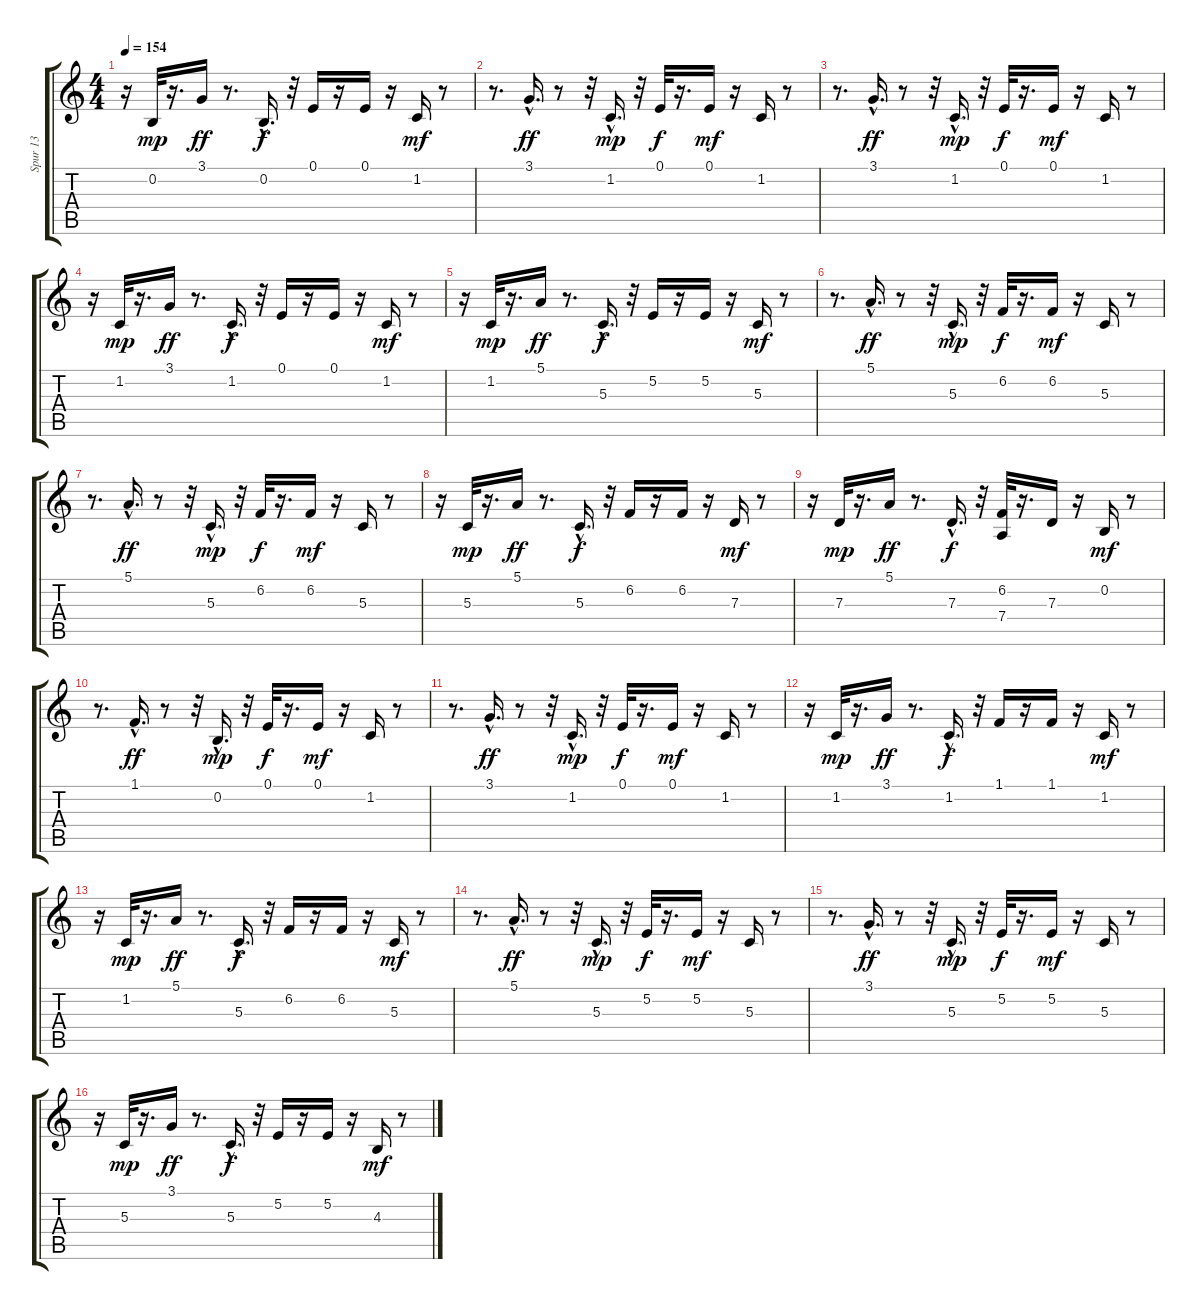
\track ("Spur 13" "Spur 13") {instrument lead2sawtooth}
\staff {score tabs}
\tuning (E4 B3 G3 D3 A2 E2) {hide}
\ts (4 4)
\tempo 154
\clef g2
\ks c
r.16{dy mf} 0.2.32{dy mp} r.16{d} 3.1.16{dy ff} r.8{d} 0.2{hac}.16{d dy f} r.32 0.1.16 r.16 0.1.16 r.16 1.2.16{dy mf} r.8 |
r.8{d} 3.1{hac}.16{d dy ff} r.8 r.32 1.2{hac}.16{d dy mp} r.32 0.1.32{dy f} r.16{d} 0.1.16{dy mf} r.16 1.2.16 r.8 |
r.8{d} 3.1{hac}.16{d dy ff} r.8 r.32 1.2{hac}.16{d dy mp} r.32 0.1.32{dy f} r.16{d} 0.1.16{dy mf} r.16 1.2.16 r.8 |
r.16 1.2.32{dy mp} r.16{d} 3.1.16{dy ff} r.8{d} 1.2{hac}.16{d dy f} r.32 0.1.16 r.16 0.1.16 r.16 1.2.16{dy mf} r.8 |
r.16 1.2.32{dy mp} r.16{d} 5.1.16{dy ff} r.8{d} 5.3{hac}.16{d dy f} r.32 5.2.16 r.16 5.2.16 r.16 5.3.16{dy mf} r.8 |
r.8{d} 5.1{hac}.16{d dy ff} r.8 r.32 5.3{hac}.16{d dy mp} r.32 6.2.32{dy f} r.16{d} 6.2.16{dy mf} r.16 5.3.16 r.8 |
r.8{d} 5.1{hac}.16{d dy ff} r.8 r.32 5.3{hac}.16{d dy mp} r.32 6.2.32{dy f} r.16{d} 6.2.16{dy mf} r.16 5.3.16 r.8 |
r.16 5.3.32{dy mp} r.16{d} 5.1.16{dy ff} r.8{d} 5.3{hac}.16{d dy f} r.32 6.2.16 r.16 6.2.16 r.16 7.3.16{dy mf} r.8 |
r.16 7.3.32{dy mp} r.16{d} 5.1.16{dy ff} r.8{d} 7.3{hac}.16{d dy f} r.32 (6.2 7.4).32 r.16{d} 7.3.16 r.16 0.2.16{dy mf} r.8 |
r.8{d} 1.1{hac}.16{d dy ff} r.8 r.32 0.2{hac}.16{d dy mp} r.32 0.1.32{dy f} r.16{d} 0.1.16{dy mf} r.16 1.2.16 r.8 |
r.8{d} 3.1{hac}.16{d dy ff} r.8 r.32 1.2{hac}.16{d dy mp} r.32 0.1.32{dy f} r.16{d} 0.1.16{dy mf} r.16 1.2.16 r.8 |
r.16 1.2.32{dy mp} r.16{d} 3.1.16{dy ff} r.8{d} 1.2{hac}.16{d dy f} r.32 1.1.16 r.16 1.1.16 r.16 1.2.16{dy mf} r.8 |
r.16 1.2.32{dy mp} r.16{d} 5.1.16{dy ff} r.8{d} 5.3{hac}.16{d dy f} r.32 6.2.16 r.16 6.2.16 r.16 5.3.16{dy mf} r.8 |
r.8{d} 5.1{hac}.16{d dy ff} r.8 r.32 5.3{hac}.16{d dy mp} r.32 5.2.32{dy f} r.16{d} 5.2.16{dy mf} r.16 5.3.16 r.8 |
r.8{d} 3.1{hac}.16{d dy ff} r.8 r.32 5.3{hac}.16{d dy mp} r.32 5.2.32{dy f} r.16{d} 5.2.16{dy mf} r.16 5.3.16 r.8 |
r.16 5.3.32{dy mp} r.16{d} 3.1.16{dy ff} r.8{d} 5.3{hac}.16{d dy f} r.32 5.2.16 r.16 5.2.16 r.16 4.3.16{dy mf} r.8
